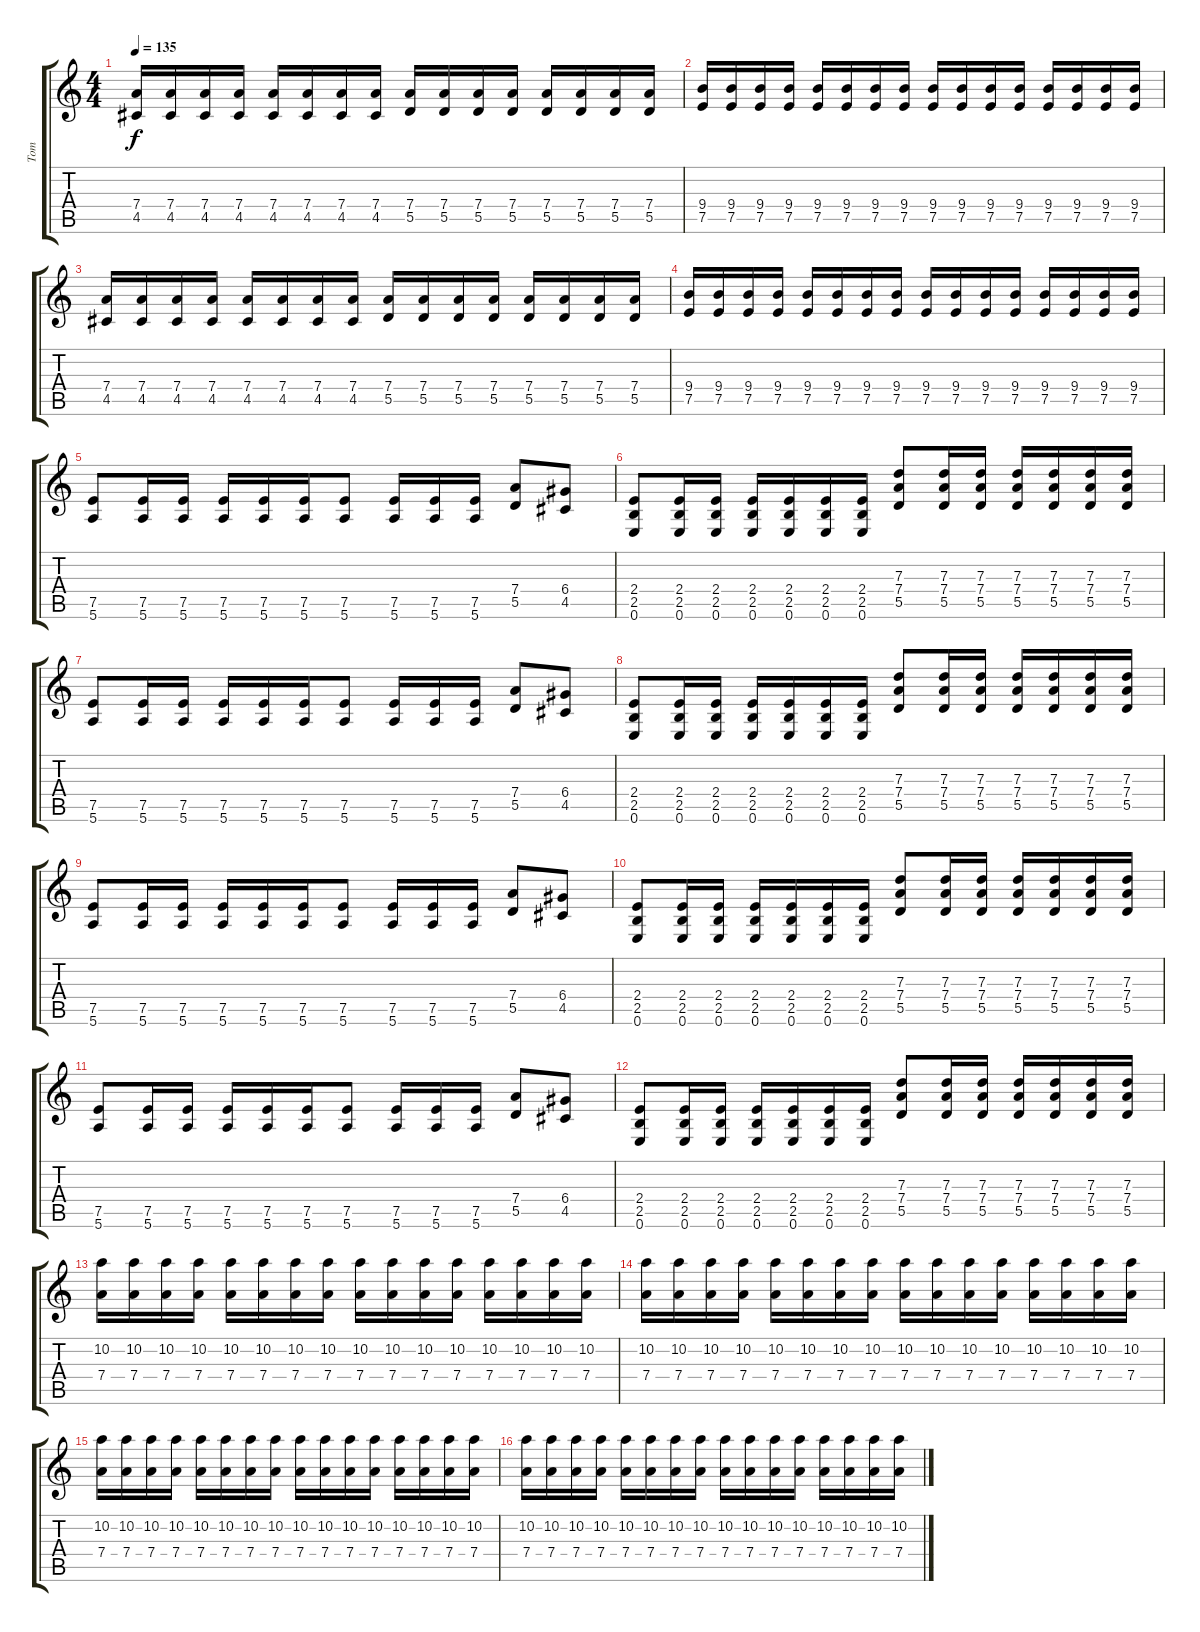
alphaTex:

\track ("Tom" "Tom") {instrument distortionguitar}
\staff {score tabs}
\tuning (E4 B3 G3 D3 A2 E2) {hide}
\ts (4 4)
\tempo 135
\clef g2
\ks c
(7.4 4.5).16{dy f instrument electricguitarclean} (7.4 4.5).16 (7.4 4.5).16 (7.4 4.5).16 (7.4 4.5).16 (7.4 4.5).16 (7.4 4.5).16 (7.4 4.5).16 (7.4 5.5).16 (7.4 5.5).16 (7.4 5.5).16 (7.4 5.5).16 (7.4 5.5).16 (7.4 5.5).16 (7.4 5.5).16 (7.4 5.5).16 |
(9.4 7.5).16 (9.4 7.5).16 (9.4 7.5).16 (9.4 7.5).16 (9.4 7.5).16 (9.4 7.5).16 (9.4 7.5).16 (9.4 7.5).16 (9.4 7.5).16 (9.4 7.5).16 (9.4 7.5).16 (9.4 7.5).16 (9.4 7.5).16 (9.4 7.5).16 (9.4 7.5).16 (9.4 7.5).16 |
(7.4 4.5).16{instrument electricguitarclean} (7.4 4.5).16 (7.4 4.5).16 (7.4 4.5).16 (7.4 4.5).16 (7.4 4.5).16 (7.4 4.5).16 (7.4 4.5).16 (7.4 5.5).16 (7.4 5.5).16 (7.4 5.5).16 (7.4 5.5).16 (7.4 5.5).16 (7.4 5.5).16 (7.4 5.5).16 (7.4 5.5).16 |
(9.4 7.5).16 (9.4 7.5).16 (9.4 7.5).16 (9.4 7.5).16 (9.4 7.5).16 (9.4 7.5).16 (9.4 7.5).16 (9.4 7.5).16 (9.4 7.5).16 (9.4 7.5).16 (9.4 7.5).16 (9.4 7.5).16 (9.4 7.5).16 (9.4 7.5).16 (9.4 7.5).16 (9.4 7.5).16 |
(7.5 5.6).8{instrument distortionguitar} (7.5 5.6).16 (7.5 5.6).16 (7.5 5.6).16 (7.5 5.6).16 (7.5 5.6).16 (7.5 5.6).8 (7.5 5.6).16 (7.5 5.6).16 (7.5 5.6).16 (7.4 5.5).8 (6.4 4.5).8 |
(2.4 2.5 0.6).8 (2.4 2.5 0.6).16 (2.4 2.5 0.6).16 (2.4 2.5 0.6).16 (2.4 2.5 0.6).16 (2.4 2.5 0.6).16 (2.4 2.5 0.6).16 (7.3 7.4 5.5).8 (7.3 7.4 5.5).16 (7.3 7.4 5.5).16 (7.3 7.4 5.5).16 (7.3 7.4 5.5).16 (7.3 7.4 5.5).16 (7.3 7.4 5.5).16 |
(7.5 5.6).8{instrument distortionguitar} (7.5 5.6).16 (7.5 5.6).16 (7.5 5.6).16 (7.5 5.6).16 (7.5 5.6).16 (7.5 5.6).8 (7.5 5.6).16 (7.5 5.6).16 (7.5 5.6).16 (7.4 5.5).8 (6.4 4.5).8 |
(2.4 2.5 0.6).8 (2.4 2.5 0.6).16 (2.4 2.5 0.6).16 (2.4 2.5 0.6).16 (2.4 2.5 0.6).16 (2.4 2.5 0.6).16 (2.4 2.5 0.6).16 (7.3 7.4 5.5).8 (7.3 7.4 5.5).16 (7.3 7.4 5.5).16 (7.3 7.4 5.5).16 (7.3 7.4 5.5).16 (7.3 7.4 5.5).16 (7.3 7.4 5.5).16 |
(7.5 5.6).8{instrument distortionguitar} (7.5 5.6).16 (7.5 5.6).16 (7.5 5.6).16 (7.5 5.6).16 (7.5 5.6).16 (7.5 5.6).8 (7.5 5.6).16 (7.5 5.6).16 (7.5 5.6).16 (7.4 5.5).8 (6.4 4.5).8 |
(2.4 2.5 0.6).8 (2.4 2.5 0.6).16 (2.4 2.5 0.6).16 (2.4 2.5 0.6).16 (2.4 2.5 0.6).16 (2.4 2.5 0.6).16 (2.4 2.5 0.6).16 (7.3 7.4 5.5).8 (7.3 7.4 5.5).16 (7.3 7.4 5.5).16 (7.3 7.4 5.5).16 (7.3 7.4 5.5).16 (7.3 7.4 5.5).16 (7.3 7.4 5.5).16 |
(7.5 5.6).8{instrument distortionguitar} (7.5 5.6).16 (7.5 5.6).16 (7.5 5.6).16 (7.5 5.6).16 (7.5 5.6).16 (7.5 5.6).8 (7.5 5.6).16 (7.5 5.6).16 (7.5 5.6).16 (7.4 5.5).8 (6.4 4.5).8 |
(2.4 2.5 0.6).8 (2.4 2.5 0.6).16 (2.4 2.5 0.6).16 (2.4 2.5 0.6).16 (2.4 2.5 0.6).16 (2.4 2.5 0.6).16 (2.4 2.5 0.6).16 (7.3 7.4 5.5).8 (7.3 7.4 5.5).16 (7.3 7.4 5.5).16 (7.3 7.4 5.5).16 (7.3 7.4 5.5).16 (7.3 7.4 5.5).16 (7.3 7.4 5.5).16 |
(10.2 7.4).16 (10.2 7.4).16 (10.2 7.4).16 (10.2 7.4).16 (10.2 7.4).16 (10.2 7.4).16 (10.2 7.4).16 (10.2 7.4).16 (10.2 7.4).16 (10.2 7.4).16 (10.2 7.4).16 (10.2 7.4).16 (10.2 7.4).16 (10.2 7.4).16 (10.2 7.4).16 (10.2 7.4).16 |
(10.2 7.4).16 (10.2 7.4).16 (10.2 7.4).16 (10.2 7.4).16 (10.2 7.4).16 (10.2 7.4).16 (10.2 7.4).16 (10.2 7.4).16 (10.2 7.4).16 (10.2 7.4).16 (10.2 7.4).16 (10.2 7.4).16 (10.2 7.4).16 (10.2 7.4).16 (10.2 7.4).16 (10.2 7.4).16 |
(10.2 7.4).16 (10.2 7.4).16 (10.2 7.4).16 (10.2 7.4).16 (10.2 7.4).16 (10.2 7.4).16 (10.2 7.4).16 (10.2 7.4).16 (10.2 7.4).16 (10.2 7.4).16 (10.2 7.4).16 (10.2 7.4).16 (10.2 7.4).16 (10.2 7.4).16 (10.2 7.4).16 (10.2 7.4).16 |
(10.2 7.4).16 (10.2 7.4).16 (10.2 7.4).16 (10.2 7.4).16 (10.2 7.4).16 (10.2 7.4).16 (10.2 7.4).16 (10.2 7.4).16 (10.2 7.4).16 (10.2 7.4).16 (10.2 7.4).16 (10.2 7.4).16 (10.2 7.4).16 (10.2 7.4).16 (10.2 7.4).16 (10.2 7.4).16
